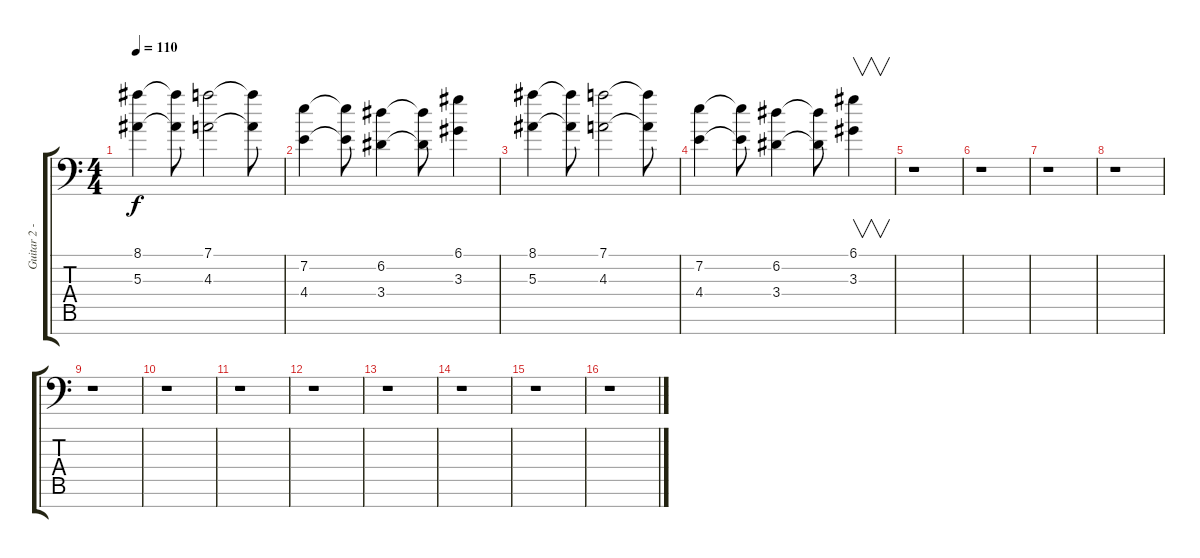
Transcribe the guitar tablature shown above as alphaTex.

\track ("Guitar 2 - Distortion (Head)" "Guitar 2 -") {instrument distortionguitar}
\staff {score tabs}
\tuning (D4 A3 F3 C3 G2 D2 A1) {hide}
\ts (4 4)
\tempo 110
\clef f4
\ks c
(8.1 5.3).4{dy f} (8.1{t} 5.3{t}).8 (7.1 4.3).2 (7.1{t} 4.3{t}).8 |
(7.2 4.4).4 (7.2{t} 4.4{t}).8 (6.2 3.4).4 (6.2{t} 3.4{t}).8 (6.1 3.3).4 |
(8.1 5.3).4 (8.1{t} 5.3{t}).8 (7.1 4.3).2 (7.1{t} 4.3{t}).8 |
(7.2 4.4).4 (7.2{t} 4.4{t}).8 (6.2 3.4).4 (6.2{t} 3.4{t}).8 (6.1 3.3).4{v} |
r.1 |
r.1 |
r.1 |
r.1 |
r.1 |
r.1 |
r.1 |
r.1 |
r.1 |
r.1 |
r.1 |
r.1
